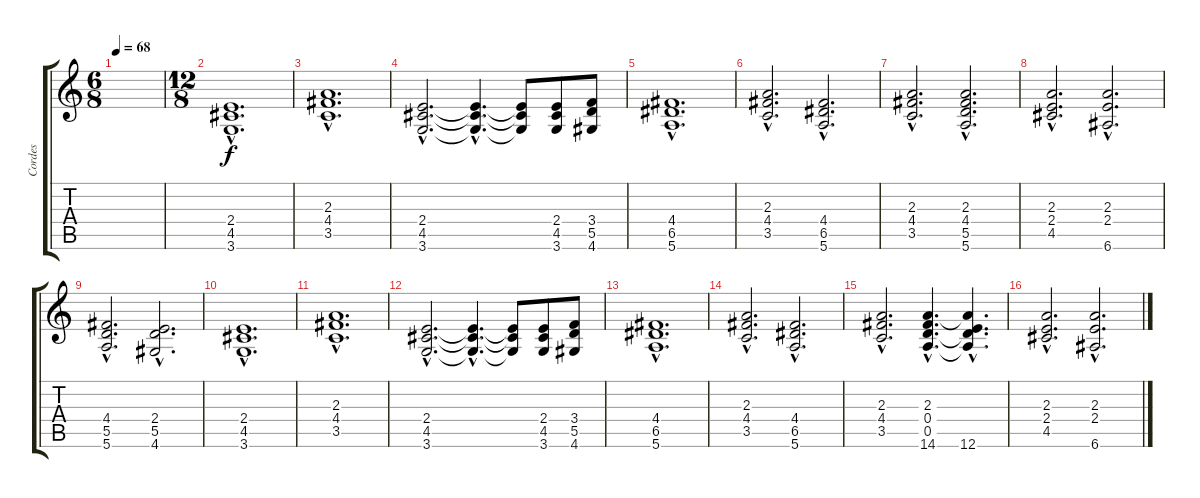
\track ("Cordes" "Cordes") {instrument stringensemble1}
\staff {score tabs}
\tuning (E5 B4 G4 D4 A3 E3) {hide}
\ts (6 8)
\tempo 68
\clef g2
\ks c
|
\ts (12 8)
(2.4{hac} 4.5{hac} 3.6{hac}).1{d} |
(2.3{hac} 4.4{hac} 3.5{hac}).1{d} |
(2.4{hac} 4.5{hac} 3.6{hac}).2{d} (2.4{hac t} 4.5{hac t} 3.6{hac t}).4{d} (2.4{t} 4.5{t} 3.6{t}).8 (2.4 4.5 3.6).8 (3.4 5.5 4.6).8 |
(4.4{hac} 6.5{hac} 5.6{hac}).1{d} |
(2.3{hac} 4.4{hac} 3.5{hac}).2{d} (4.4{hac} 6.5{hac} 5.6{hac}).2{d} |
(2.3{hac} 4.4{hac} 3.5{hac}).2{d} (2.3{hac} 4.4{hac} 5.5{hac} 5.6{hac}).2{d} |
(2.3{hac} 2.4{hac} 4.5{hac}).2{d} (2.3{hac} 2.4{hac} 6.6{hac}).2{d} |
(4.4{hac} 5.5{hac} 5.6{hac}).2{d} (2.4{hac} 5.5{hac} 4.6{hac}).2{d} |
(2.4{hac} 4.5{hac} 3.6{hac}).1{d} |
(2.3{hac} 4.4{hac} 3.5{hac}).1{d} |
(2.4{hac} 4.5{hac} 3.6{hac}).2{d} (2.4{hac t} 4.5{hac t} 3.6{hac t}).4{d} (2.4{t} 4.5{t} 3.6{t}).8 (2.4 4.5 3.6).8 (3.4 5.5 4.6).8 |
(4.4{hac} 6.5{hac} 5.6{hac}).1{d} |
(2.3{hac} 4.4{hac} 3.5{hac}).2{d} (4.4{hac} 6.5{hac} 5.6{hac}).2{d} |
(2.3{hac} 4.4{hac} 3.5{hac}).2{d} (2.3{hac} 0.4{hac} 0.5{hac} 14.6{hac}).4{d} (2.3{hac t} 0.4{hac t} 0.5{hac t} 12.6{hac}).4{d} |
(2.3{hac} 2.4{hac} 4.5{hac}).2{d} (2.3{hac} 2.4{hac} 6.6{hac}).2{d}
